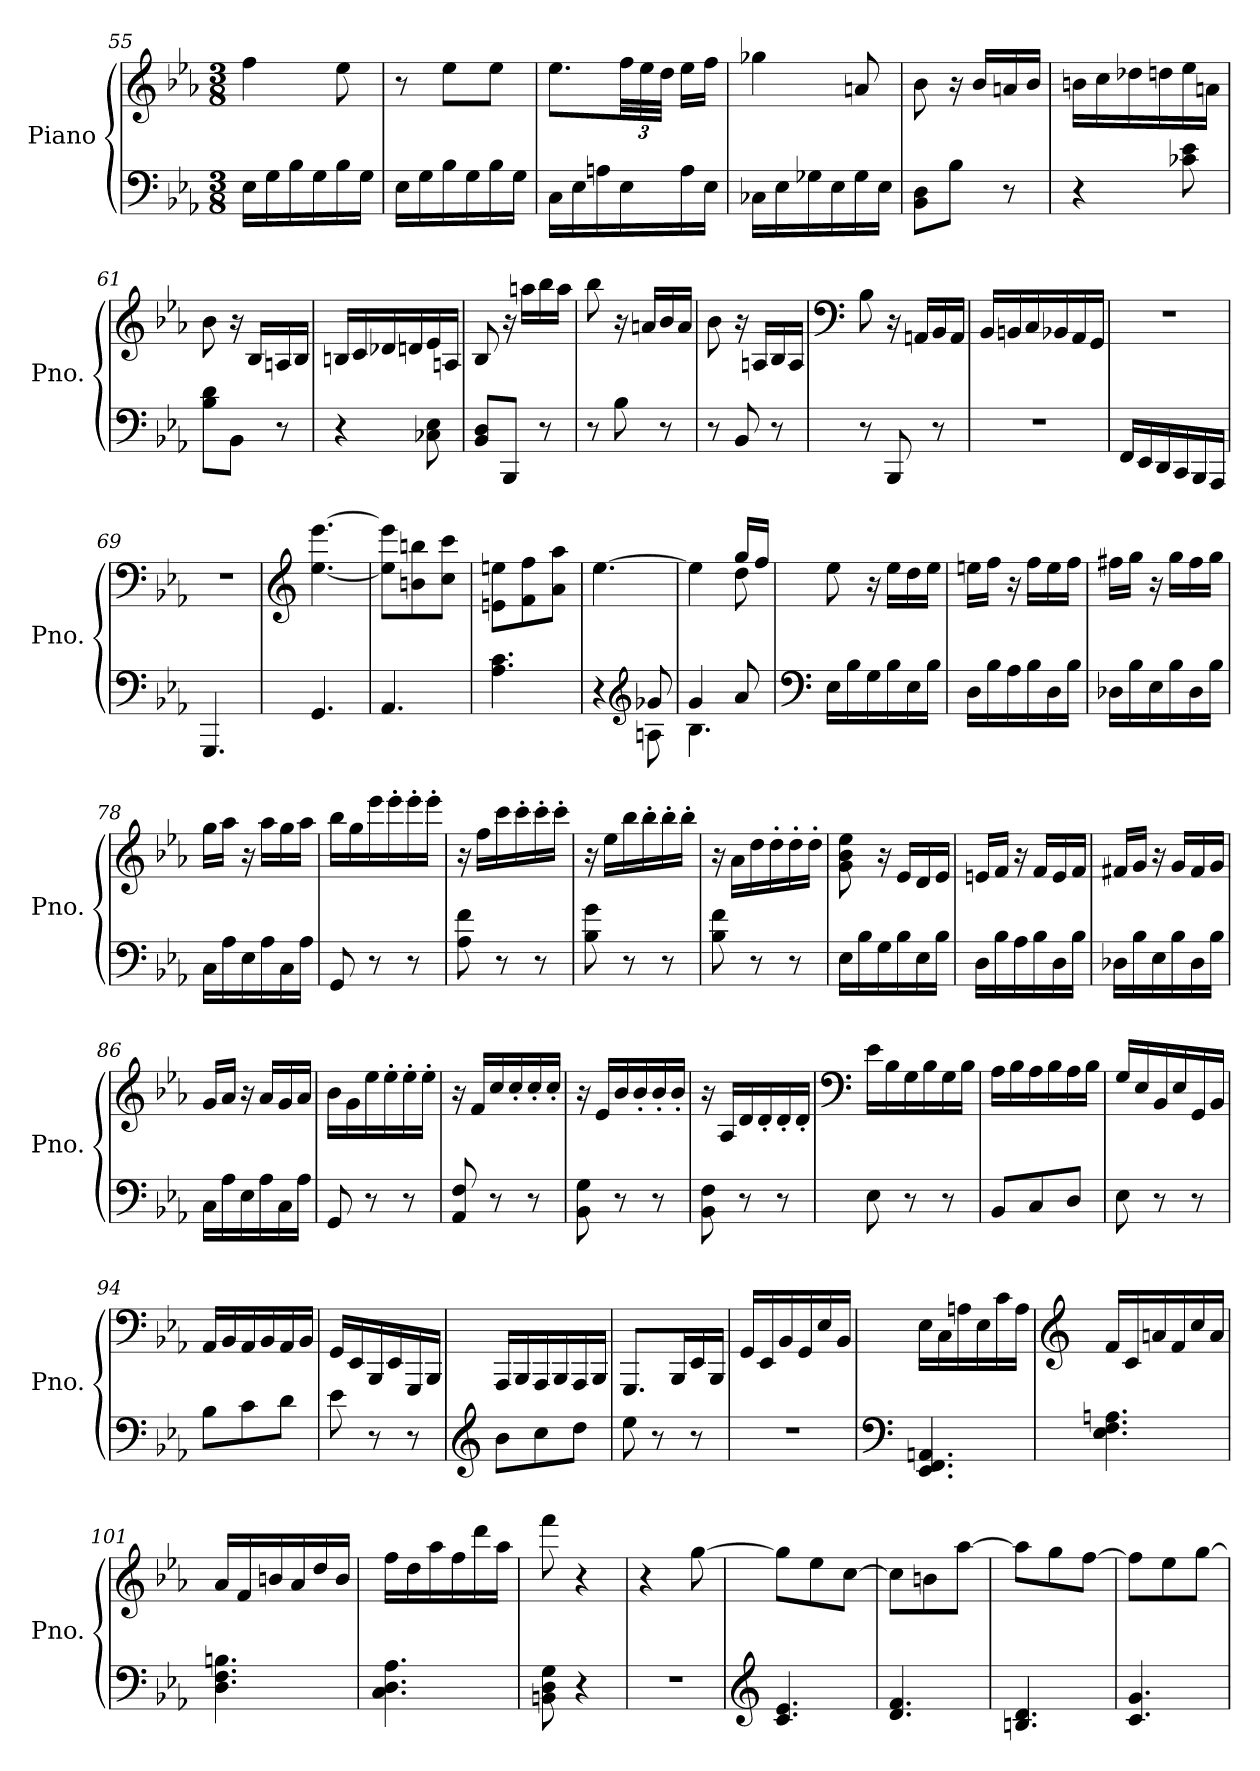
**kern	**kern
*part1	*part1
*staff2	*staff1
*I"Piano	*
*I'Pno.	*
*clefF4	*clefG2
*k[b-e-a-]	*k[b-e-a-]
*M3/8	*M3/8
=55	=55
16E-\LL	4ff\
16G\	.
16B-\	.
16G\	.
16B-\	8ee-\
16G\JJ	.
=56	=56
16E-\LL	8r
16G\	.
16B-\	8ee-\L
16G\	.
16B-\	8ee-\J
16G\JJ	.
=57	=57
16C\LL	8.ee-\L
16E-\	.
16An\	.
*	*Xbrackettup
16E-\	48ff\LL
.	48ee-\
.	48dd\JJJ
16A\	16ee-\LL
16E-\JJ	16ff\JJ
=58	=58
16C-X\LL	4gg-X\
16E-\	.
16G-X\	.
16E-\	.
16G-\	8an/
16E-\JJ	.
=59	=59
8BB-\ 8D\L	8b-\
8B-\J	16r
.	16b-/LL
8r	16an/
.	16b-/JJ
=60	=60
4r	16bn\LL
.	16cc\
.	16dd-X\
.	16ddn\
8c-X\ 8e-\	16ee-\
.	16an\JJ
=61	=61
8B-\ 8d\L	8b-\
8BB-\J	16r
.	16B-/LL
8r	16An/
.	16B-/JJ
!!LO:PB:g=z
=62	=62
4r	16Bn/LL
.	16c/
.	16d-X/
.	16dn/
8C-X\ 8E-\	16e-/
.	16An/JJ
=63	=63
8BB-/ 8D/L	8B-/
8BBB-/J	16r
.	16aan\LL
8r	16bb-\
.	16aa\JJ
=64	=64
8r	8bb-\
8B-\	16r
.	16an/LL
8r	16b-/
.	16a/JJ
=65	=65
8r	8b-\
8BB-/	16r
.	16An/LL
8r	16B-/
.	16A/JJ
=66	=66
*	*clefF4
8r	8B-\
8BBB-/	16r
.	16AAn/LL
8r	16BB-/
.	16AA/JJ
=67	=67
4.r	16BB-/LL
.	16BBn/
.	16C/
.	16BB-X/
.	16AA-/
.	16GG/JJ
=68	=68
16FF/LL	4.r
16EE-/	.
16DD/	.
16CC/	.
16BBB-/	.
16AAA-/JJ	.
=69	=69
4.GGG/	4.r
=70	=70
*	*clefG2
4.GG/	[4.ee-\ [4.eee-\
!!LO:LB:g=z
=71	=71
4.AA-/	8ee-\] 8eee-\]L
.	8bn\ 8bbn\
.	8cc\ 8ccc\J
=72	=72
4.A-\ 4.c\	8en\ 8een\L
.	8f\ 8ff\
.	8a-\ 8aa-\J
=73	=73
*^	*
4r	4ryy	[4.ee-\
*clefG2	*	*
8g-X/	8An\	.
=74	=74	=74
*	*	*^
4g/	4.B-\	4ee-\]	4ryy
8a-/	.	16gg/LL	8dd\
.	.	16ff/JJ	.
*v	*v	*	*
*	*v	*v
=75	=75
*clefF4	*
16E-\LL	8ee-\
16B-\	.
16G\	16r
16B-\	16ee-\LL
16E-\	16dd\
16B-\JJ	16ee-\JJ
=76	=76
16D\LL	16een\LL
16B-\	16ff\JJ
16A-\	16r
16B-\	16ff\LL
16D\	16ee\
16B-\JJ	16ff\JJ
=77	=77
16D-X\LL	16ff#X\LL
16B-\	16gg\JJ
16E-\	16r
16B-\	16gg\LL
16D-\	16ff#\
16B-\JJ	16gg\JJ
=78	=78
16C\LL	16gg\LL
16A-\	16aa-\JJ
16E-\	16r
16A-\	16aa-\LL
16C\	16gg\
16A-\JJ	16aa-\JJ
=79	=79
8GG/	16bb-\LL
.	16gg\
8r	16eee-\
.	16eee-'\
8r	16eee-'\
.	16eee-'\JJ
!!LO:LB:g=z
=80	=80
8A-\ 8f\	16r
.	16ff\LL
8r	16ccc\
.	16ccc'\
8r	16ccc'\
.	16ccc'\JJ
=81	=81
8B-\ 8g\	16r
.	16ee-\LL
8r	16bb-\
.	16bb-'\
8r	16bb-'\
.	16bb-'\JJ
=82	=82
8B-\ 8f\	16r
.	16a-\LL
8r	16dd\
.	16dd'\
8r	16dd'\
.	16dd'\JJ
=83	=83
16E-\LL	8g\ 8b-\ 8ee-\
16B-\	.
16G\	16r
16B-\	16e-/LL
16E-\	16d/
16B-\JJ	16e-/JJ
=84	=84
16D\LL	16en/LL
16B-\	16f/JJ
16A-\	16r
16B-\	16f/LL
16D\	16e/
16B-\JJ	16f/JJ
=85	=85
16D-X\LL	16f#X/LL
16B-\	16g/JJ
16E-\	16r
16B-\	16g/LL
16D-\	16f#/
16B-\JJ	16g/JJ
=86	=86
16C\LL	16g/LL
16A-\	16a-/JJ
16E-\	16r
16A-\	16a-/LL
16C\	16g/
16A-\JJ	16a-/JJ
=87	=87
8GG/	16b-\LL
.	16g\
8r	16ee-\
.	16ee-'\
8r	16ee-'\
.	16ee-'\JJ
=88	=88
8AA-/ 8F/	16r
.	16f/LL
8r	16cc/
.	16cc'/
8r	16cc'/
.	16cc'/JJ
!!LO:LB:g=z
=89	=89
8BB-\ 8G\	16r
.	16e-/LL
8r	16b-/
.	16b-'/
8r	16b-'/
.	16b-'/JJ
=90	=90
8BB-\ 8F\	16r
.	16A-/LL
8r	16d/
.	16d'/
8r	16d'/
.	16d'/JJ
=91	=91
*	*clefF4
8E-\	16e-\LL
.	16B-\
8r	16G\
.	16B-\
8r	16G\
.	16B-\JJ
=92	=92
8BB-/L	16A-\LL
.	16B-\
8C/	16A-\
.	16B-\
8D/J	16A-\
.	16B-\JJ
=93	=93
8E-\	16G/LL
.	16E-/
8r	16BB-/
.	16E-/
8r	16GG/
.	16BB-/JJ
=94	=94
8B-\L	16AA-/LL
.	16BB-/
8c\	16AA-/
.	16BB-/
8d\J	16AA-/
.	16BB-/JJ
=95	=95
8e-\	16GG/LL
.	16EE-/
8r	16BBB-/
.	16EE-/
8r	16GGG/
.	16BBB-/JJ
=96	=96
*clefG2	*
8b-\L	16AAA-/LL
.	16BBB-/
8cc\	16AAA-/
.	16BBB-/
8dd\J	16AAA-/
.	16BBB-/JJ
!!LO:LB:g=z
=97	=97
8ee-\	8.GGG/L
8r	.
.	16BBB-/L
8r	16EE-/
.	16BBB-/JJ
=98	=98
4.r	16GG/LL
.	16EE-/
.	16BB-/
.	16GG/
.	16E-/
.	16BB-/JJ
=99	=99
*clefF4	*
4.EE-/ 4.FF/ 4.AAn/	16E-\LL
.	16C\
.	16An\
.	16E-\
.	16c\
.	16A\JJ
=100	=100
*	*clefG2
4.E-\ 4.F\ 4.An\	16f/LL
.	16c/
.	16an/
.	16f/
.	16cc/
.	16a/JJ
=101	=101
4.D\ 4.F\ 4.Bn\	16a-/LL
.	16f/
.	16bn/
.	16a-/
.	16dd/
.	16b/JJ
=102	=102
4.C\ 4.D\ 4.A-\	16ff\LL
.	16dd\
.	16aa-\
.	16ff\
.	16ddd\
.	16aa-\JJ
=103	=103
8BBn\ 8D\ 8G\	8fff\
4r	4r
=104	=104
4.r	4r
.	[8gg\
=105	=105
*clefG2	*
4.c/ 4.e-/	8gg\L]
.	8ee-\
.	[8cc\J
=106	=106
4.d/ 4.f/	8cc\L]
.	8bn\
.	[8aa-\J
!!LO:LB:g=z
=107	=107
4.Bn/ 4.d/	8aa-\L]
.	8gg\
.	[8ff\J
=108	=108
4.c/ 4.g/	8ff\L]
.	8ee-\
.	[8gg\J
=	=
*-	*-
